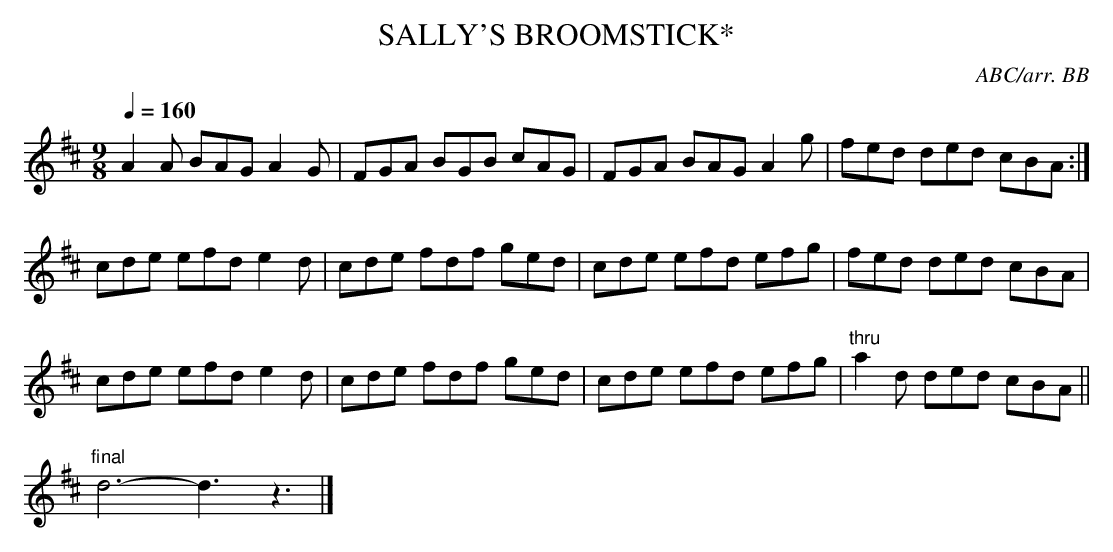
X:1
T:SALLY'S BROOMSTICK*
C:ABC/arr. BB
L:1/8
Q:1/4=160
M:9/8
K:D % source key G
A2A BAG A2G|FGA BGB cAG|FGA BAG A2g|fed ded cBA:|
cde efd e2d|cde fdf ged|cde efd efg|fed ded cBA|
cde efd e2d|cde fdf ged|cde efd efg|"thru"a2d ded cBA ||
"final"d6-d3z3|]
